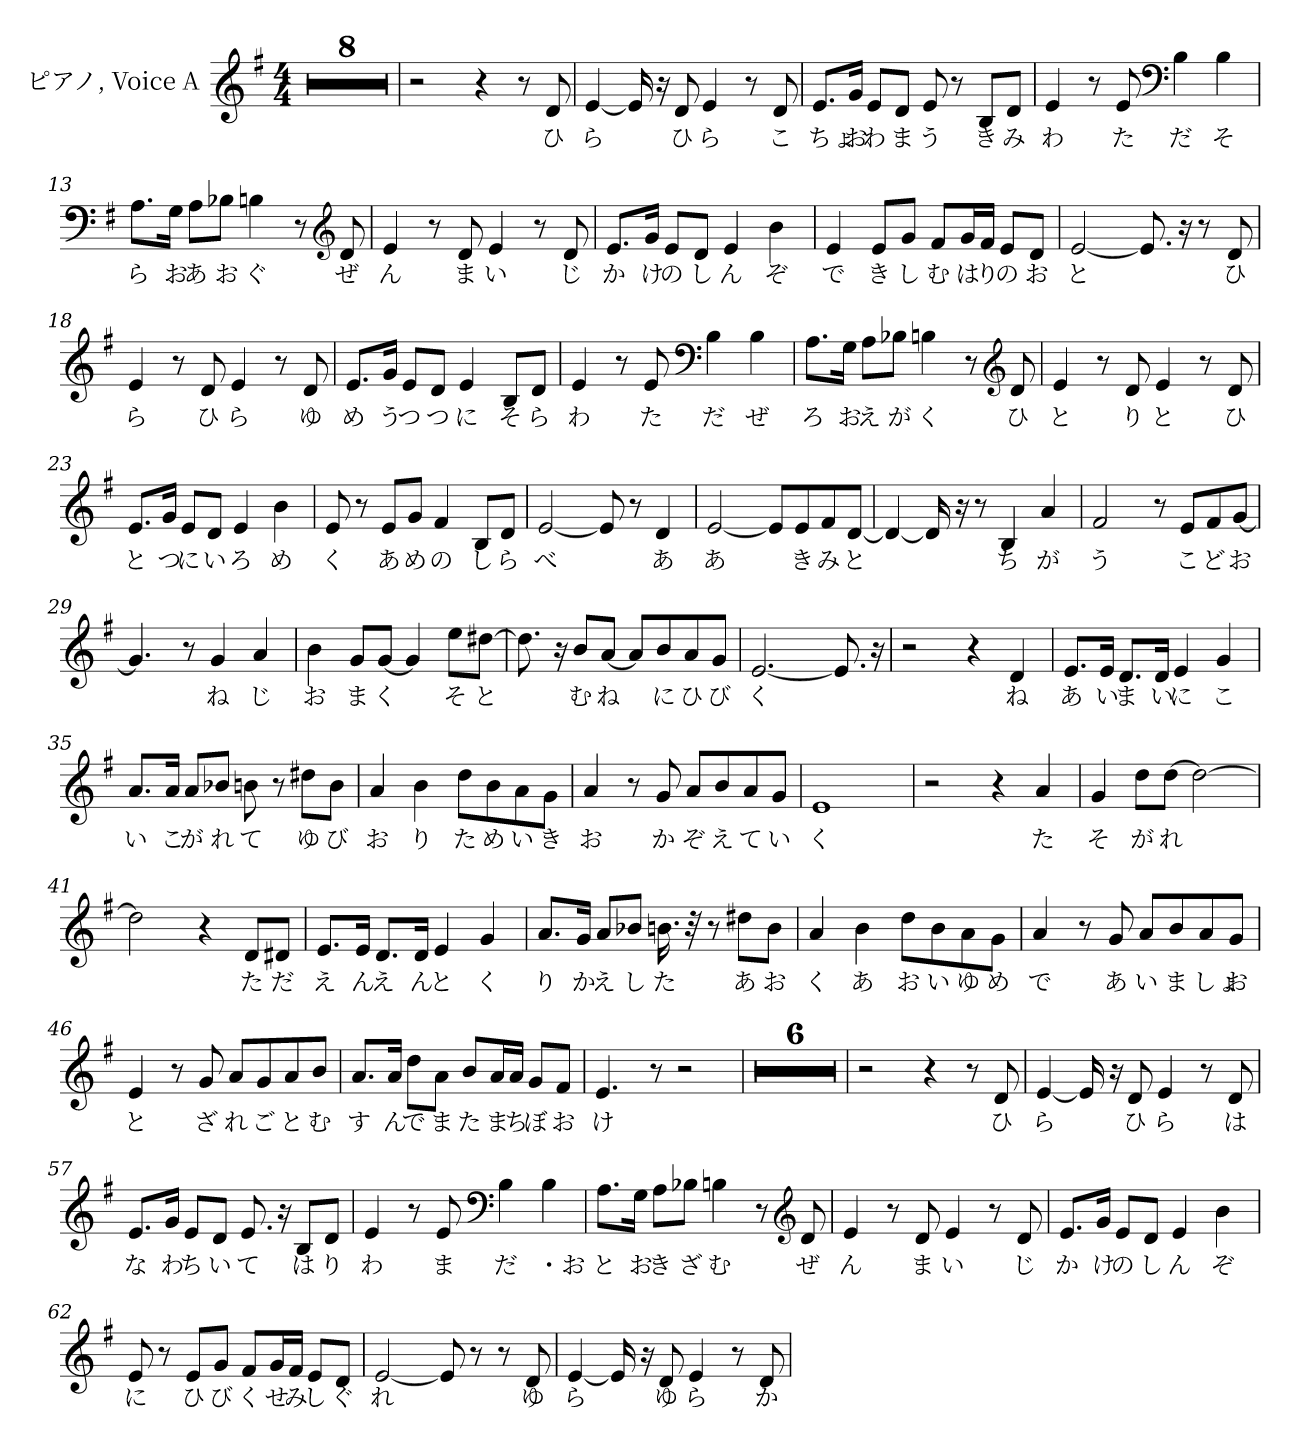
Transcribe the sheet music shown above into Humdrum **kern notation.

**kern	**text
*part1	*part1
*staff1	*staff1
*I"ピアノ, Voice A	*
*clefG2	*
*k[f#]	*
*M4/4	*
*MM150	*
=1	=1
1r	.
=2	=2
1r	.
=3	=3
1r	.
=4	=4
1r	.
=5	=5
1r	.
=6	=6
1r	.
=7	=7
1r	.
=8	=8
1r	.
=9	=9
2r	.
4r	.
8r	.
!	!LO:LY:b
8d/	ひ
=10	=10
!	!LO:LY:b
[4e/	ら
16e/]	.
16r	.
!	!LO:LY:b
8d/	ひ
!	!LO:LY:b
4e/	ら
8r	.
!	!LO:LY:b
8d/	こ
!!LO:LB:g=z
=11	=11
!	!LO:LY:b
8.e/L	ちょ
!	!LO:LY:b
16g/Jk	お
!	!LO:LY:b
8e/L	わ
!	!LO:LY:b
8d/J	ま
!	!LO:LY:b
8e/	う
8r	.
!	!LO:LY:b
8B/L	き
!	!LO:LY:b
8d/J	み
=12	=12
!	!LO:LY:b
4e/	わ
8r	.
!	!LO:LY:b
8e/	た
*clefF4	*
!	!LO:LY:b
4B\	だ
!	!LO:LY:b
4B\	そ
=13	=13
!	!LO:LY:b
8.A\L	ら
!	!LO:LY:b
16G\Jk	お
!	!LO:LY:b
8A\L	あ
!	!LO:LY:b
8B-X\J	お
!	!LO:LY:b
4Bn\	ぐ
8r	.
*clefG2	*
!	!LO:LY:b
8d/	ぜ
=14	=14
!	!LO:LY:b
4e/	ん
8r	.
!	!LO:LY:b
8d/	ま
!	!LO:LY:b
4e/	い
8r	.
!	!LO:LY:b
8d/	じ
!!LO:LB:g=z
=15	=15
!	!LO:LY:b
8.e/L	か
!	!LO:LY:b
16g/Jk	け
!	!LO:LY:b
8e/L	の
!	!LO:LY:b
8d/J	し
!	!LO:LY:b
4e/	ん
!	!LO:LY:b
4b\	ぞ
=16	=16
!	!LO:LY:b
4e/	で
!	!LO:LY:b
8e/L	き
!	!LO:LY:b
8g/J	し
!	!LO:LY:b
8f#/L	む
!	!LO:LY:b
16g/L	は
!	!LO:LY:b
16f#/JJ	り
!	!LO:LY:b
8e/L	の
!	!LO:LY:b
8d/J	お
=17	=17
!	!LO:LY:b
[2e/	と
8.e/]	.
16r	.
8r	.
!	!LO:LY:b
8d/	ひ
=18	=18
!	!LO:LY:b
4e/	ら
8r	.
!	!LO:LY:b
8d/	ひ
!	!LO:LY:b
4e/	ら
8r	.
!	!LO:LY:b
8d/	ゆ
=19	=19
!	!LO:LY:b
8.e/L	め
!	!LO:LY:b
16g/Jk	う
!	!LO:LY:b
8e/L	つ
!	!LO:LY:b
8d/J	つ
!	!LO:LY:b
4e/	に
!	!LO:LY:b
8B/L	そ
!	!LO:LY:b
8d/J	ら
!!LO:LB:g=z
=20	=20
!	!LO:LY:b
4e/	わ
8r	.
!	!LO:LY:b
8e/	た
*clefF4	*
!	!LO:LY:b
4B\	だ
!	!LO:LY:b
4B\	ぜ
=21	=21
!	!LO:LY:b
8.A\L	ろ
!	!LO:LY:b
16G\Jk	お
!	!LO:LY:b
8A\L	え
!	!LO:LY:b
8B-X\J	が
!	!LO:LY:b
4Bn\	く
8r	.
*clefG2	*
!	!LO:LY:b
8d/	ひ
=22	=22
!	!LO:LY:b
4e/	と
8r	.
!	!LO:LY:b
8d/	り
!	!LO:LY:b
4e/	と
8r	.
!	!LO:LY:b
8d/	ひ
=23	=23
!	!LO:LY:b
8.e/L	と
!	!LO:LY:b
16g/Jk	つ
!	!LO:LY:b
8e/L	に
!	!LO:LY:b
8d/J	い
!	!LO:LY:b
4e/	ろ
!	!LO:LY:b
4b\	め
!!LO:LB:g=z
=24	=24
!	!LO:LY:b
8e/	く
8r	.
!	!LO:LY:b
8e/L	あ
!	!LO:LY:b
8g/J	め
!	!LO:LY:b
4f#/	の
!	!LO:LY:b
8B/L	し
!	!LO:LY:b
8d/J	ら
=25	=25
!	!LO:LY:b
[2e/	べ
8e/]	.
8r	.
!	!LO:LY:b
4d/	あ
=26	=26
!	!LO:LY:b
[2e/	あ
8e/L]	.
!	!LO:LY:b
8e/	き
!	!LO:LY:b
8f#/	み
!	!LO:LY:b
[8d/J	と
=27	=27
4d/_	.
16d/]	.
16r	.
8r	.
!	!LO:LY:b
4B/	ち
!	!LO:LY:b
4a/	が
=28	=28
!	!LO:LY:b
2f#/	う
8r	.
!	!LO:LY:b
8e/L	こ
!	!LO:LY:b
8f#/	ど
!	!LO:LY:b
[8g/J	お
=29	=29
4.g/]	.
8r	.
!	!LO:LY:b
4g/	ね
!	!LO:LY:b
4a/	じ
!!LO:LB:g=z
=30	=30
!	!LO:LY:b
4b\	お
!	!LO:LY:b
8g/L	ま
!	!LO:LY:b
[8g/J	く
4g/]	.
!	!LO:LY:b
8ee\L	そ
!	!LO:LY:b
[8dd#X\J	と
=31	=31
8.dd#\]	.
16r	.
!	!LO:LY:b
8b/L	む
!	!LO:LY:b
[8a/J	ね
8a/L]	.
!	!LO:LY:b
8b/	に
!	!LO:LY:b
8a/	ひ
!	!LO:LY:b
8g/J	び
=32	=32
!	!LO:LY:b
[2.e/	く
8.e/]	.
16r	.
=33	=33
2r	.
4r	.
!	!LO:LY:b
4d/	ね
=34	=34
!	!LO:LY:b
8.e/L	あ
!	!LO:LY:b
16e/Jk	い
!	!LO:LY:b
8.d/L	ま
!	!LO:LY:b
16d/Jk	い
!	!LO:LY:b
4e/	に
!	!LO:LY:b
4g/	こ
!!LO:LB:g=z
=35	=35
!	!LO:LY:b
8.a/L	い
!	!LO:LY:b
16a/Jk	こ
!	!LO:LY:b
8a/L	が
!	!LO:LY:b
8b-X/J	れ
!	!LO:LY:b
8bn\	て
8r	.
!	!LO:LY:b
8dd#X\L	ゆ
!	!LO:LY:b
8b\J	び
=36	=36
!	!LO:LY:b
4a/	お
!	!LO:LY:b
4b\	り
!	!LO:LY:b
8dd\L	た
!	!LO:LY:b
8b\	め
!	!LO:LY:b
8a\	い
!	!LO:LY:b
8g\J	き
=37	=37
!	!LO:LY:b
4a/	お
8r	.
!	!LO:LY:b
8g/	か
!	!LO:LY:b
8a/L	ぞ
!	!LO:LY:b
8b/	え
!	!LO:LY:b
8a/	て
!	!LO:LY:b
8g/J	い
=38	=38
!	!LO:LY:b
1e	く
=39	=39
2r	.
4r	.
!	!LO:LY:b
4a/	た
=40	=40
!	!LO:LY:b
4g/	そ
!	!LO:LY:b
8dd\L	が
!	!LO:LY:b
[8dd\J	れ
2dd\_	.
!!LO:LB:g=z
=41	=41
2dd\]	.
4r	.
!	!LO:LY:b
8d/L	た
!	!LO:LY:b
8d#X/J	だ
=42	=42
!	!LO:LY:b
8.e/L	え
!	!LO:LY:b
16e/Jk	ん
!	!LO:LY:b
8.d/L	え
!	!LO:LY:b
16d/Jk	ん
!	!LO:LY:b
4e/	と
!	!LO:LY:b
4g/	く
=43	=43
!	!LO:LY:b
8.a/L	り
!	!LO:LY:b
16g/Jk	か
!	!LO:LY:b
8a/L	え
!	!LO:LY:b
8b-X/J	し
!	!LO:LY:b
16.bn\	た
32r	.
8r	.
!	!LO:LY:b
8dd#X\L	あ
!	!LO:LY:b
8b\J	お
=44	=44
!	!LO:LY:b
4a/	く
!	!LO:LY:b
4b\	あ
!	!LO:LY:b
8dd\L	お
!	!LO:LY:b
8b\	い
!	!LO:LY:b
8a\	ゆ
!	!LO:LY:b
8g\J	め
=45	=45
!	!LO:LY:b
4a/	で
8r	.
!	!LO:LY:b
8g/	あ
!	!LO:LY:b
8a/L	い
!	!LO:LY:b
8b/	ま
!	!LO:LY:b
8a/	しょ
!	!LO:LY:b
8g/J	お
!!LO:LB:g=z
=46	=46
!	!LO:LY:b
4e/	と
8r	.
!	!LO:LY:b
8g/	ざ
!	!LO:LY:b
8a/L	れ
!	!LO:LY:b
8g/	ご
!	!LO:LY:b
8a/	と
!	!LO:LY:b
8b/J	む
=47	=47
!	!LO:LY:b
8.a/L	す
!	!LO:LY:b
16a/Jk	ん
!	!LO:LY:b
8dd\L	で
!	!LO:LY:b
8a\J	ま
!	!LO:LY:b
8b/L	た
!	!LO:LY:b
16a/L	ま
!	!LO:LY:b
16a/JJ	ち
!	!LO:LY:b
8g/L	ぼ
!	!LO:LY:b
8f#/J	お
=48	=48
!	!LO:LY:b
4.e/	け
8r	.
2r	.
=49	=49
1r	.
=50	=50
1r	.
=51	=51
1r	.
=52	=52
1r	.
=53	=53
1r	.
=54	=54
1r	.
!!LO:LB:g=z
=55	=55
2r	.
4r	.
8r	.
!	!LO:LY:b
8d/	ひ
=56	=56
!	!LO:LY:b
[4e/	ら
16e/]	.
16r	.
!	!LO:LY:b
8d/	ひ
!	!LO:LY:b
4e/	ら
8r	.
!	!LO:LY:b
8d/	は
=57	=57
!	!LO:LY:b
8.e/L	な
!	!LO:LY:b
16g/Jk	わ
!	!LO:LY:b
8e/L	ち
!	!LO:LY:b
8d/J	い
!	!LO:LY:b
8.e/	て
16r	.
!	!LO:LY:b
8B/L	は
!	!LO:LY:b
8d/J	り
=58	=58
!	!LO:LY:b
4e/	わ
8r	.
!	!LO:LY:b
8e/	ま
*clefF4	*
!	!LO:LY:b
4B\	だ
!	!LO:LY:b
4B\	・お
!!LO:LB:g=z
=59	=59
!	!LO:LY:b
8.A\L	と
!	!LO:LY:b
16G\Jk	お
!	!LO:LY:b
8A\L	き
!	!LO:LY:b
8B-X\J	ざ
!	!LO:LY:b
4Bn\	む
8r	.
*clefG2	*
!	!LO:LY:b
8d/	ぜ
=60	=60
!	!LO:LY:b
4e/	ん
8r	.
!	!LO:LY:b
8d/	ま
!	!LO:LY:b
4e/	い
8r	.
!	!LO:LY:b
8d/	じ
=61	=61
!	!LO:LY:b
8.e/L	か
!	!LO:LY:b
16g/Jk	け
!	!LO:LY:b
8e/L	の
!	!LO:LY:b
8d/J	し
!	!LO:LY:b
4e/	ん
!	!LO:LY:b
4b\	ぞ
=62	=62
!	!LO:LY:b
8e/	に
8r	.
!	!LO:LY:b
8e/L	ひ
!	!LO:LY:b
8g/J	び
!	!LO:LY:b
8f#/L	く
!	!LO:LY:b
16g/L	せ
!	!LO:LY:b
16f#/JJ	み
!	!LO:LY:b
8e/L	し
!	!LO:LY:b
8d/J	ぐ
!!LO:PB:g=z
=63	=63
!	!LO:LY:b
[2e/	れ
8e/]	.
8r	.
8r	.
!	!LO:LY:b
8d/	ゆ
=64	=64
!	!LO:LY:b
[4e/	ら
16e/]	.
16r	.
!	!LO:LY:b
8d/	ゆ
!	!LO:LY:b
4e/	ら
8r	.
!	!LO:LY:b
8d/	か
=	=
*-	*-
